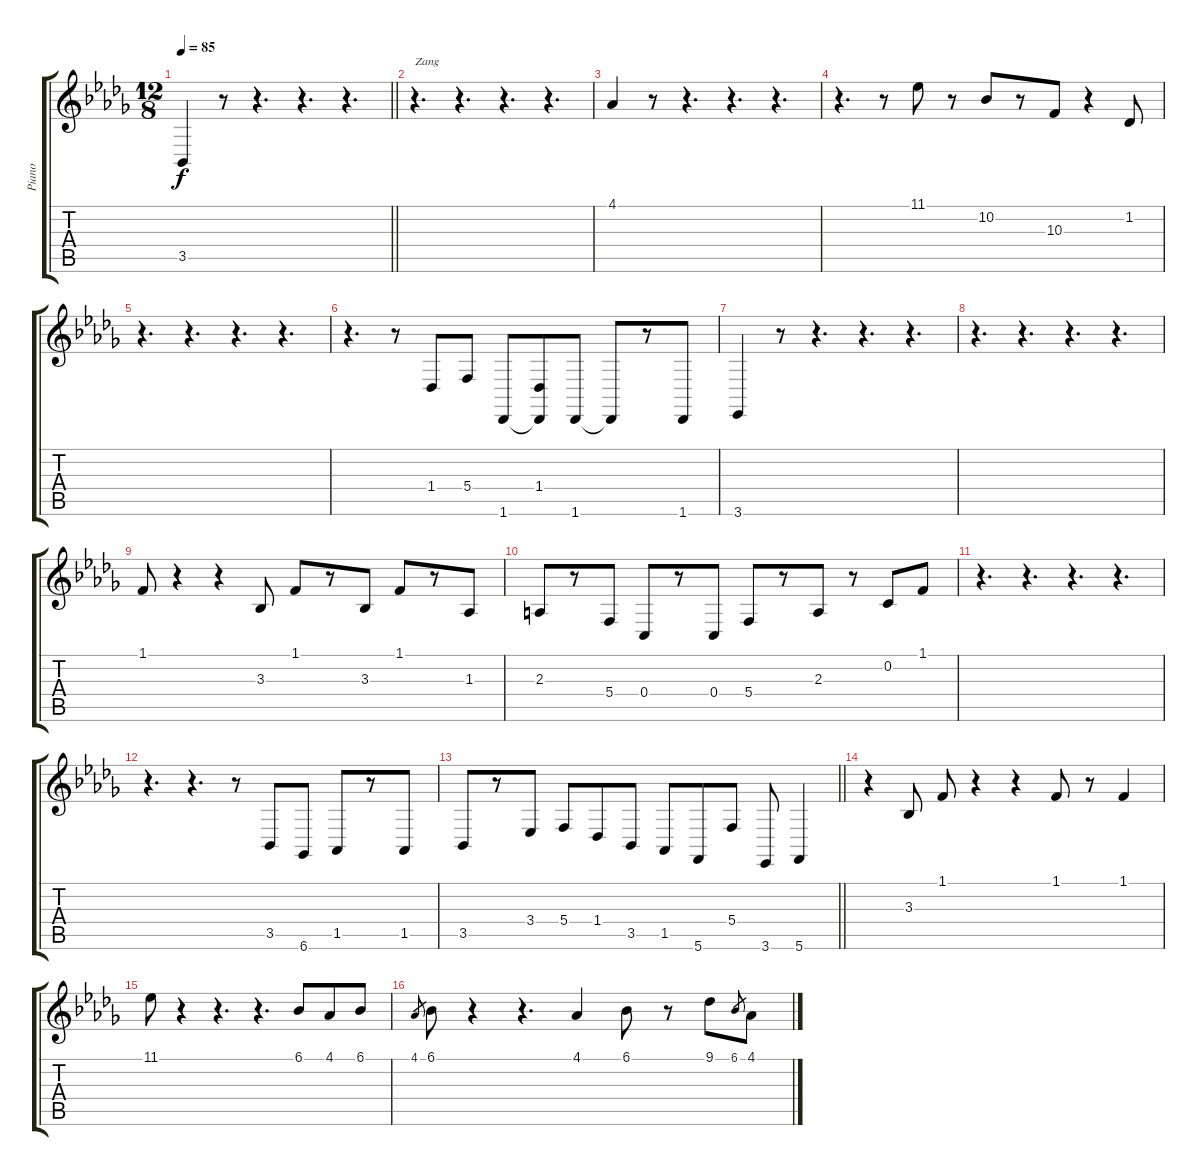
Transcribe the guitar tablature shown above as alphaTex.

\track ("Piano" "Piano") {instrument electricgrandpiano}
\staff {score tabs}
\tuning (E4 C4 G3 C3 G2 C2) {hide}
\ts (12 8)
\tempo 85
\clef g2
\barLineRight lightlight
\ks bbminor
3.5.4{dy f} r.8 r.4{d} r.4{d} r.4{d} |
r.4{d txt "Zang"} r.4{d} r.4{d} r.4{d} |
4.1.4 r.8 r.4{d} r.4{d} r.4{d} |
r.4{d} r.8 11.1.8 r.8 10.2.8 r.8 10.3.8 r.4 1.2.8 |
r.4{d} r.4{d} r.4{d} r.4{d} |
r.4{d} r.8 1.4.8 5.4.8 1.6.8 (1.4 1.6{t}).8 1.6.8 1.6{t}.8 r.8 1.6.8 |
3.6.4 r.8 r.4{d} r.4{d} r.4{d} |
r.4{d} r.4{d} r.4{d} r.4{d} |
1.1.8 r.4 r.4 3.3.8 1.1.8 r.8 3.3.8 1.1.8 r.8 1.3.8 |
2.3.8 r.8 5.4.8 0.4.8 r.8 0.4.8 5.4.8 r.8 2.3.8 r.8 0.2.8 1.1.8 |
r.4{d} r.4{d} r.4{d} r.4{d} |
r.4{d} r.4{d} r.8 3.5.8 6.6.8 1.5.8 r.8 1.5.8 |
\barLineRight lightlight
3.5.8 r.8 3.4.8 5.4.8 1.4.8 3.5.8 1.5.8 5.6.8 5.4.8 3.6.8 5.6.4 |
r.4 3.3.8 1.1.8 r.4 r.4 1.1.8 r.8 1.1.4 |
11.1.8 r.4 r.4{d} r.4{d} 6.1.8 4.1.8 6.1.8 |
4.1.8{gr} 6.1.8 r.4 r.4{d} 4.1.4 6.1.8 r.8 9.1.8 6.1.8{gr} 4.1.8
